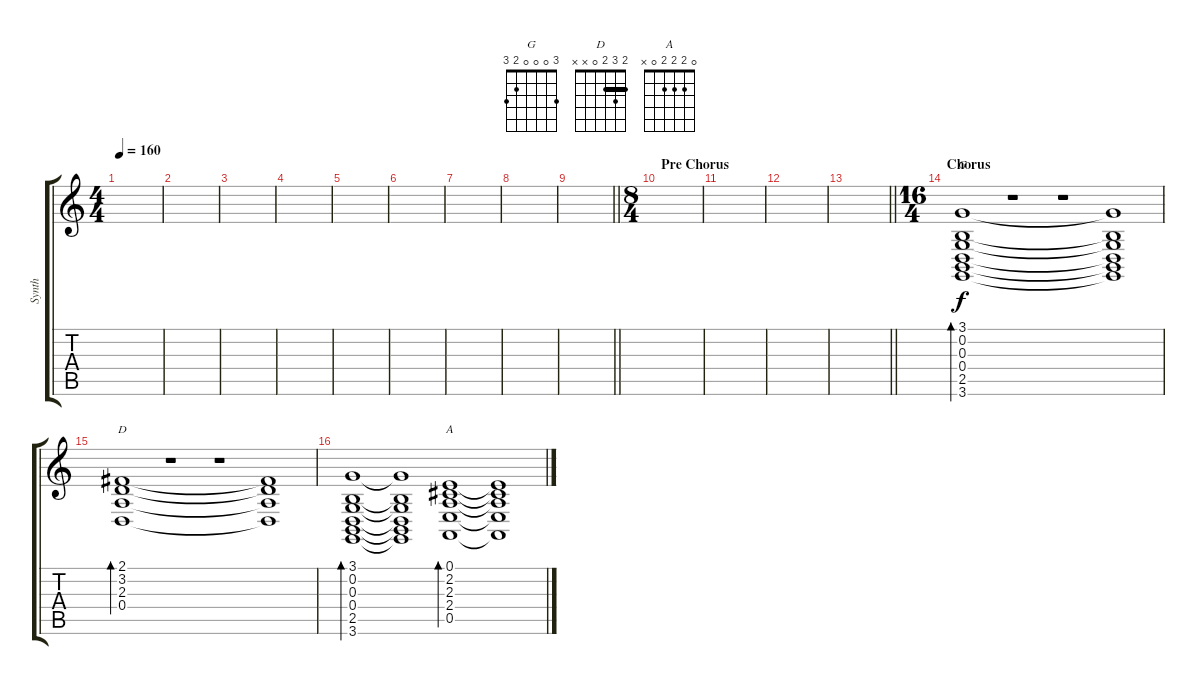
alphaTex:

\track ("Synth" "Synth") {instrument pad2warm}
\staff {score tabs}
\tuning (E4 B3 G3 D3 A2 E2) {hide}
\chord ("G" 3 0 0 0 2 3)
\chord ("D" 2 3 2 0 x x) {barre 2}
\chord ("A" 0 2 2 2 0 x)
\ts (4 4)
\tempo 160
\clef g2
\ks c
|
|
|
|
|
|
|
|
\barLineRight lightlight
|
\ts (8 4)
\section ("" "Pre Chorus")
|
|
|
\barLineRight lightlight
|
\ts (16 4)
\section ("" "Chorus")
(3.1 0.2 0.3 0.4 2.5 3.6).1{bd 120 ch "G"} r.1 r.1 (3.1{t} 0.2{t} 0.3{t} 0.4{t} 2.5{t} 3.6{t}).1 |
(2.1 3.2 2.3 0.4).1{bd 120 ch "D"} r.1 r.1 (2.1{t} 3.2{t} 2.3{t} 0.4{t}).1 |
(3.1 0.2 0.3 0.4 2.5 3.6).1{bd 120} (3.1{t} 0.2{t} 0.3{t} 0.4{t} 2.5{t} 3.6{t}).1 (0.1 2.2 2.3 2.4 0.5).1{bd 120 ch "A"} (0.1{t} 2.2{t} 2.3{t} 2.4{t} 0.5{t}).1
